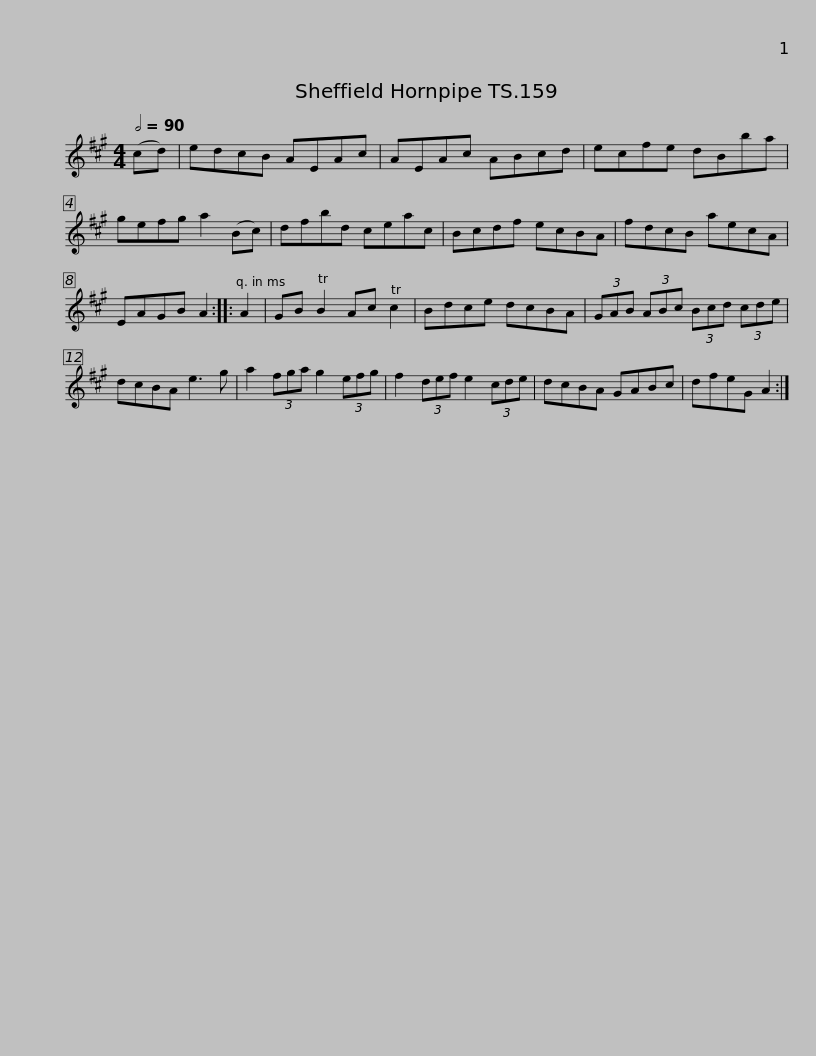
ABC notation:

X:1
L:1/8
Q:1/2=90
M:4/4
I:linebreak $
K:A
V:1 treble
V:1
 (cd) | edcB AEAc | AEAc ABcd | ecfe dBba | gefg a2 (Bc) | %5
 dfbd ceac |$ Bcdf ecBA | fdcB aecA | EAGB A2 :: A2 | %10
 GB B2 Ac c2 | Bdce dcBA |$ (3GAB (3ABc (3Bcd (3cde | dcBA e3 g | a2 (3fga g2 (3efg | %15
 f2 (3def e2 (3cde | dcBA GABc |$ dfeG A2 :| %18
